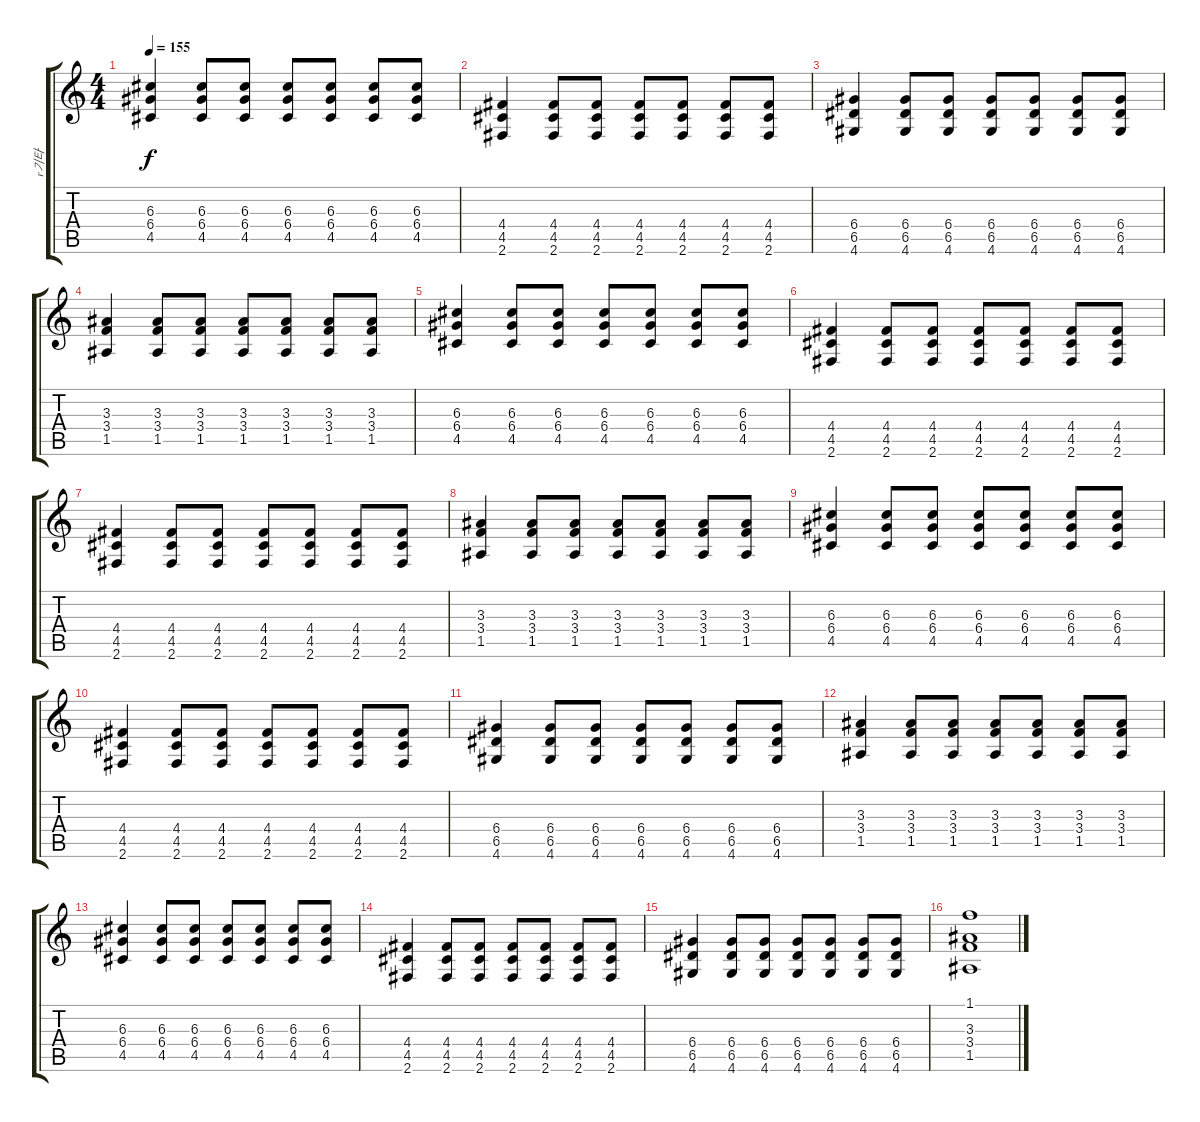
\track ("r기타" "r기타") {instrument distortionguitar}
\staff {score tabs}
\tuning (E4 B3 G3 D3 A2 E2) {hide}
\ts (4 4)
\tempo 155
\clef g2
\ks c
(6.3 6.4 4.5).4{dy f} (6.3 6.4 4.5).8 (6.3 6.4 4.5).8 (6.3 6.4 4.5).8 (6.3 6.4 4.5).8 (6.3 6.4 4.5).8 (6.3 6.4 4.5).8 |
(4.4 4.5 2.6).4 (4.4 4.5 2.6).8 (4.4 4.5 2.6).8 (4.4 4.5 2.6).8 (4.4 4.5 2.6).8 (4.4 4.5 2.6).8 (4.4 4.5 2.6).8 |
(6.4 6.5 4.6).4 (6.4 6.5 4.6).8 (6.4 6.5 4.6).8 (6.4 6.5 4.6).8 (6.4 6.5 4.6).8 (6.4 6.5 4.6).8 (6.4 6.5 4.6).8 |
(3.3 3.4 1.5).4 (3.3 3.4 1.5).8 (3.3 3.4 1.5).8 (3.3 3.4 1.5).8 (3.3 3.4 1.5).8 (3.3 3.4 1.5).8 (3.3 3.4 1.5).8 |
(6.3 6.4 4.5).4 (6.3 6.4 4.5).8 (6.3 6.4 4.5).8 (6.3 6.4 4.5).8 (6.3 6.4 4.5).8 (6.3 6.4 4.5).8 (6.3 6.4 4.5).8 |
(4.4 4.5 2.6).4 (4.4 4.5 2.6).8 (4.4 4.5 2.6).8 (4.4 4.5 2.6).8 (4.4 4.5 2.6).8 (4.4 4.5 2.6).8 (4.4 4.5 2.6).8 |
(4.4 4.5 2.6).4 (4.4 4.5 2.6).8 (4.4 4.5 2.6).8 (4.4 4.5 2.6).8 (4.4 4.5 2.6).8 (4.4 4.5 2.6).8 (4.4 4.5 2.6).8 |
(3.3 3.4 1.5).4 (3.3 3.4 1.5).8 (3.3 3.4 1.5).8 (3.3 3.4 1.5).8 (3.3 3.4 1.5).8 (3.3 3.4 1.5).8 (3.3 3.4 1.5).8 |
(6.3 6.4 4.5).4 (6.3 6.4 4.5).8 (6.3 6.4 4.5).8 (6.3 6.4 4.5).8 (6.3 6.4 4.5).8 (6.3 6.4 4.5).8 (6.3 6.4 4.5).8 |
(4.4 4.5 2.6).4 (4.4 4.5 2.6).8 (4.4 4.5 2.6).8 (4.4 4.5 2.6).8 (4.4 4.5 2.6).8 (4.4 4.5 2.6).8 (4.4 4.5 2.6).8 |
(6.4 6.5 4.6).4 (6.4 6.5 4.6).8 (6.4 6.5 4.6).8 (6.4 6.5 4.6).8 (6.4 6.5 4.6).8 (6.4 6.5 4.6).8 (6.4 6.5 4.6).8 |
(3.3 3.4 1.5).4 (3.3 3.4 1.5).8 (3.3 3.4 1.5).8 (3.3 3.4 1.5).8 (3.3 3.4 1.5).8 (3.3 3.4 1.5).8 (3.3 3.4 1.5).8 |
(6.3 6.4 4.5).4 (6.3 6.4 4.5).8 (6.3 6.4 4.5).8 (6.3 6.4 4.5).8 (6.3 6.4 4.5).8 (6.3 6.4 4.5).8 (6.3 6.4 4.5).8 |
(4.4 4.5 2.6).4 (4.4 4.5 2.6).8 (4.4 4.5 2.6).8 (4.4 4.5 2.6).8 (4.4 4.5 2.6).8 (4.4 4.5 2.6).8 (4.4 4.5 2.6).8 |
(6.4 6.5 4.6).4 (6.4 6.5 4.6).8 (6.4 6.5 4.6).8 (6.4 6.5 4.6).8 (6.4 6.5 4.6).8 (6.4 6.5 4.6).8 (6.4 6.5 4.6).8 |
(1.1 3.3 3.4 1.5).1
